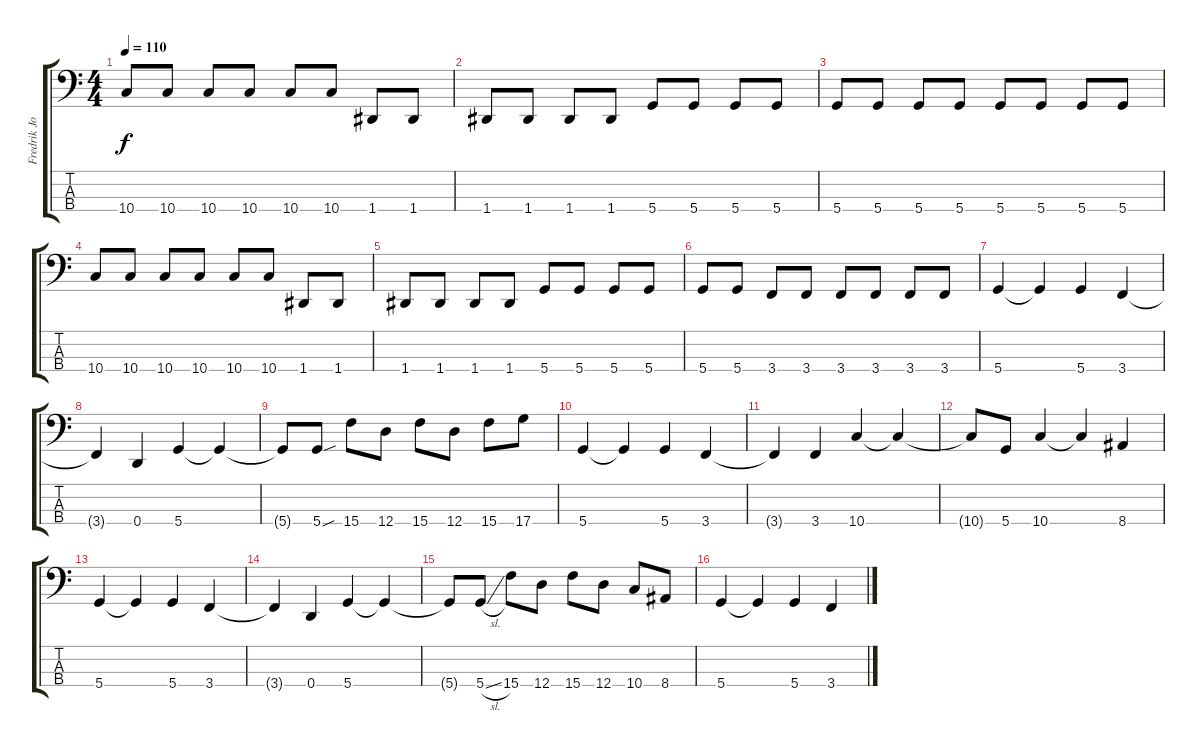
\track ("Fredrik Johansson" "Fredrik Jo") {instrument electricbassfinger}
\staff {score tabs}
\tuning (G2 D2 A1 D1) {hide}
\ts (4 4)
\tempo 110
\clef f4
\ks c
10.4.8{dy f} 10.4.8 10.4.8 10.4.8 10.4.8 10.4.8 1.4.8 1.4.8 |
1.4.8 1.4.8 1.4.8 1.4.8 5.4.8 5.4.8 5.4.8 5.4.8 |
5.4.8 5.4.8 5.4.8 5.4.8 5.4.8 5.4.8 5.4.8 5.4.8 |
10.4.8 10.4.8 10.4.8 10.4.8 10.4.8 10.4.8 1.4.8 1.4.8 |
1.4.8 1.4.8 1.4.8 1.4.8 5.4.8 5.4.8 5.4.8 5.4.8 |
5.4.8 5.4.8 3.4.8 3.4.8 3.4.8 3.4.8 3.4.8 3.4.8 |
5.4.4 5.4{t}.4 5.4.4 3.4.4 |
3.4{t}.4 0.4.4 5.4.4 5.4{t}.4 |
5.4{t}.8 5.4{sou}.8 15.4.8 12.4.8 15.4.8 12.4.8 15.4.8 17.4.8 |
5.4.4 5.4{t}.4 5.4.4 3.4.4 |
3.4{t}.4 3.4.4 10.4.4 10.4{t}.4 |
10.4{t}.8 5.4.8 10.4.4 10.4{t}.4 8.4.4 |
5.4.4 5.4{t}.4 5.4.4 3.4.4 |
3.4{t}.4 0.4.4 5.4.4 5.4{t}.4 |
5.4{t}.8 5.4{sl}.8 15.4.8 12.4.8 15.4.8 12.4.8 10.4.8 8.4.8 |
5.4.4 5.4{t}.4 5.4.4 3.4.4
